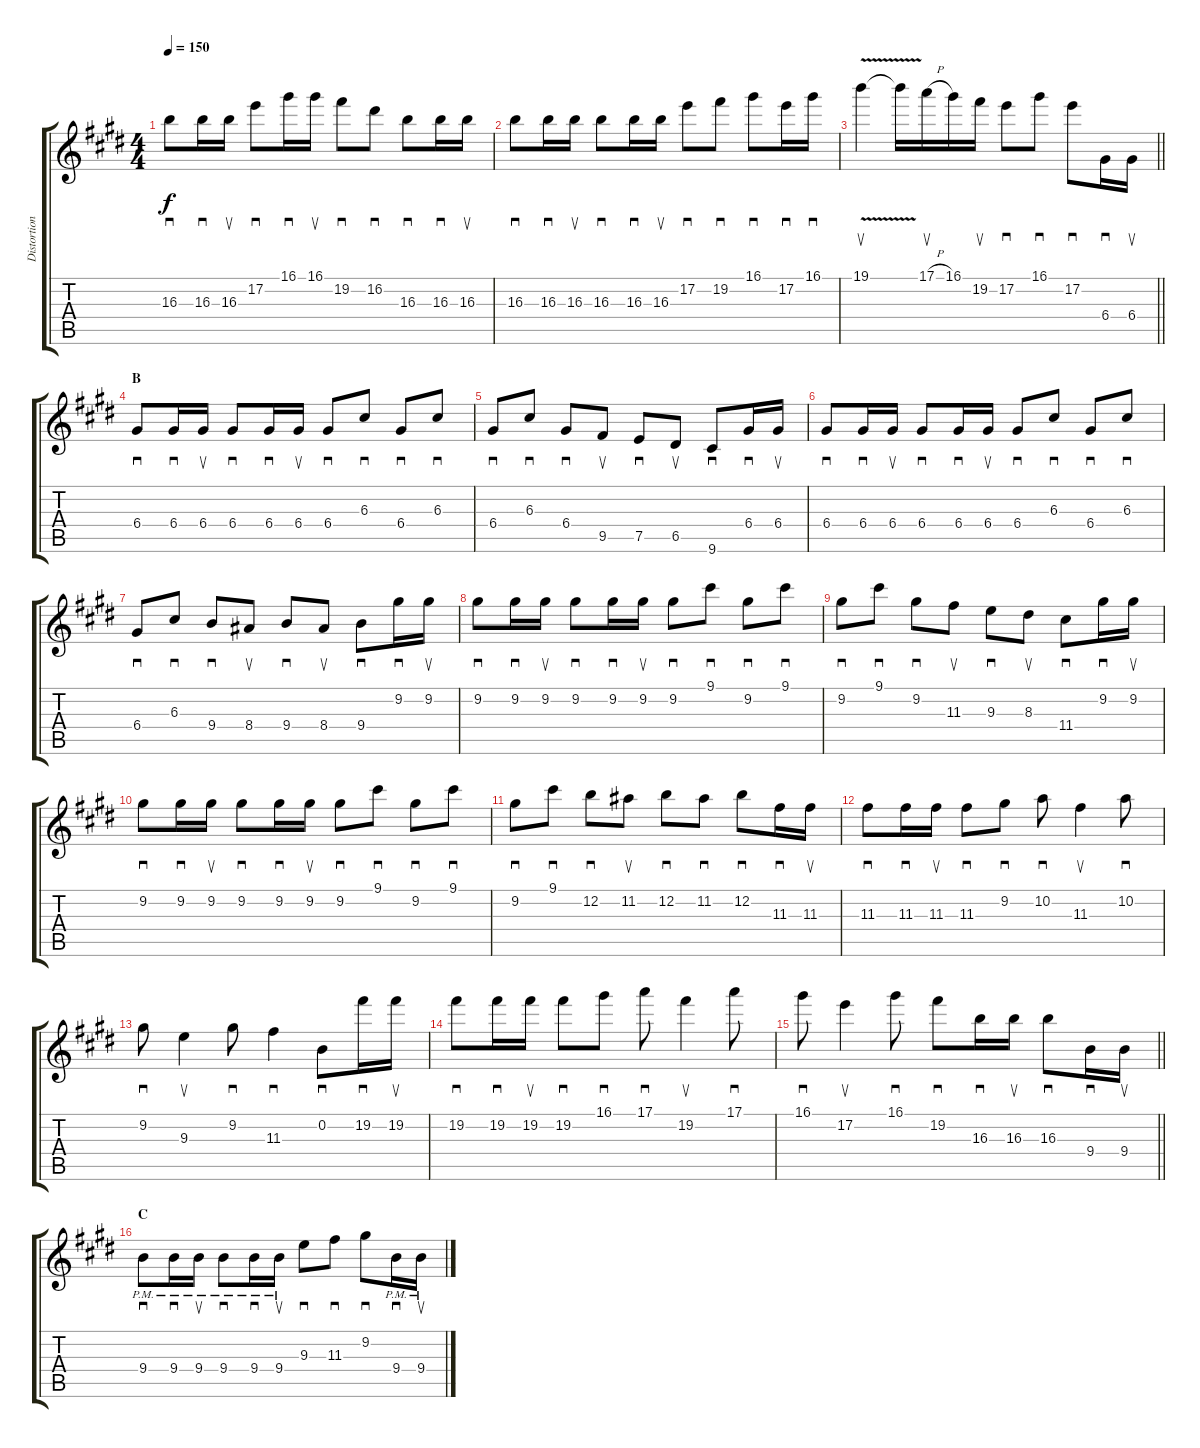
\track ("Distortion Guitar" "Distortion") {instrument overdrivenguitar}
\staff {score tabs}
\tuning (E4 B3 G3 D3 A2 E2) {hide}
\ts (4 4)
\tempo 150
\clef g2
\ks e
16.3.8{sd dy f} 16.3.16{sd} 16.3.16{su} 17.2.8{sd} 16.1.16{sd} 16.1.16{su} 19.2.8{sd} 16.2.8{sd} 16.3.8{sd} 16.3.16{sd} 16.3.16{su} |
16.3.8{sd} 16.3.16{sd} 16.3.16{su} 16.3.8{sd} 16.3.16{sd} 16.3.16{su} 17.2.8{sd} 19.2.8{sd} 16.1.8{sd} 17.2.16{sd} 16.1.16{sd} |
\barLineRight lightlight
19.1{v}.4{su} 19.1{t}.16 17.1{h}.16{su} 16.1.16 19.2.16{su} 17.2.8{sd} 16.1.8{sd} 17.2.8{sd} 6.4.16{sd} 6.4.16{su} |
\section ("" "B")
6.4.8{sd} 6.4.16{sd} 6.4.16{su} 6.4.8{sd} 6.4.16{sd} 6.4.16{su} 6.4.8{sd} 6.3.8{sd} 6.4.8{sd} 6.3.8{sd} |
6.4.8{sd} 6.3.8{sd} 6.4.8{sd} 9.5.8{su} 7.5.8{sd} 6.5.8{su} 9.6.8{sd} 6.4.16{sd} 6.4.16{su} |
6.4.8{sd} 6.4.16{sd} 6.4.16{su} 6.4.8{sd} 6.4.16{sd} 6.4.16{su} 6.4.8{sd} 6.3.8{sd} 6.4.8{sd} 6.3.8{sd} |
6.4.8{sd} 6.3.8{sd} 9.4.8{sd} 8.4.8{su} 9.4.8{sd} 8.4.8{su} 9.4.8{sd} 9.2.16{sd} 9.2.16{su} |
9.2.8{sd} 9.2.16{sd} 9.2.16{su} 9.2.8{sd} 9.2.16{sd} 9.2.16{su} 9.2.8{sd} 9.1.8{sd} 9.2.8{sd} 9.1.8{sd} |
9.2.8{sd} 9.1.8{sd} 9.2.8{sd} 11.3.8{su} 9.3.8{sd} 8.3.8{su} 11.4.8{sd} 9.2.16{sd} 9.2.16{su} |
9.2.8{sd} 9.2.16{sd} 9.2.16{su} 9.2.8{sd} 9.2.16{sd} 9.2.16{su} 9.2.8{sd} 9.1.8{sd} 9.2.8{sd} 9.1.8{sd} |
9.2.8{sd} 9.1.8{sd} 12.2.8{sd} 11.2.8{su} 12.2.8{sd} 11.2.8{sd} 12.2.8{sd} 11.3.16{sd} 11.3.16{su} |
11.3.8{sd} 11.3.16{sd} 11.3.16{su} 11.3.8{sd} 9.2.8{sd} 10.2.8{sd} 11.3.4{su} 10.2.8{sd} |
9.2.8{sd} 9.3.4{su} 9.2.8{sd} 11.3.4{sd} 0.2.8{sd} 19.2.16{sd} 19.2.16{su} |
19.2.8{sd} 19.2.16{sd} 19.2.16{su} 19.2.8{sd} 16.1.8{sd} 17.1.8{sd} 19.2.4{su} 17.1.8{sd} |
\barLineRight lightlight
16.1.8{sd} 17.2.4{su} 16.1.8{sd} 19.2.8{sd} 16.3.16{sd} 16.3.16{su} 16.3.8{sd} 9.4.16{sd} 9.4.16{su} |
\section ("" "C")
9.4{pm}.8{sd} 9.4{pm}.16{sd} 9.4{pm}.16{su} 9.4{pm}.8{sd} 9.4{pm}.16{sd} 9.4{pm}.16{su} 9.3.8{sd} 11.3.8{sd} 9.2.8{sd} 9.4{pm}.16{sd} 9.4{pm}.16{su}
